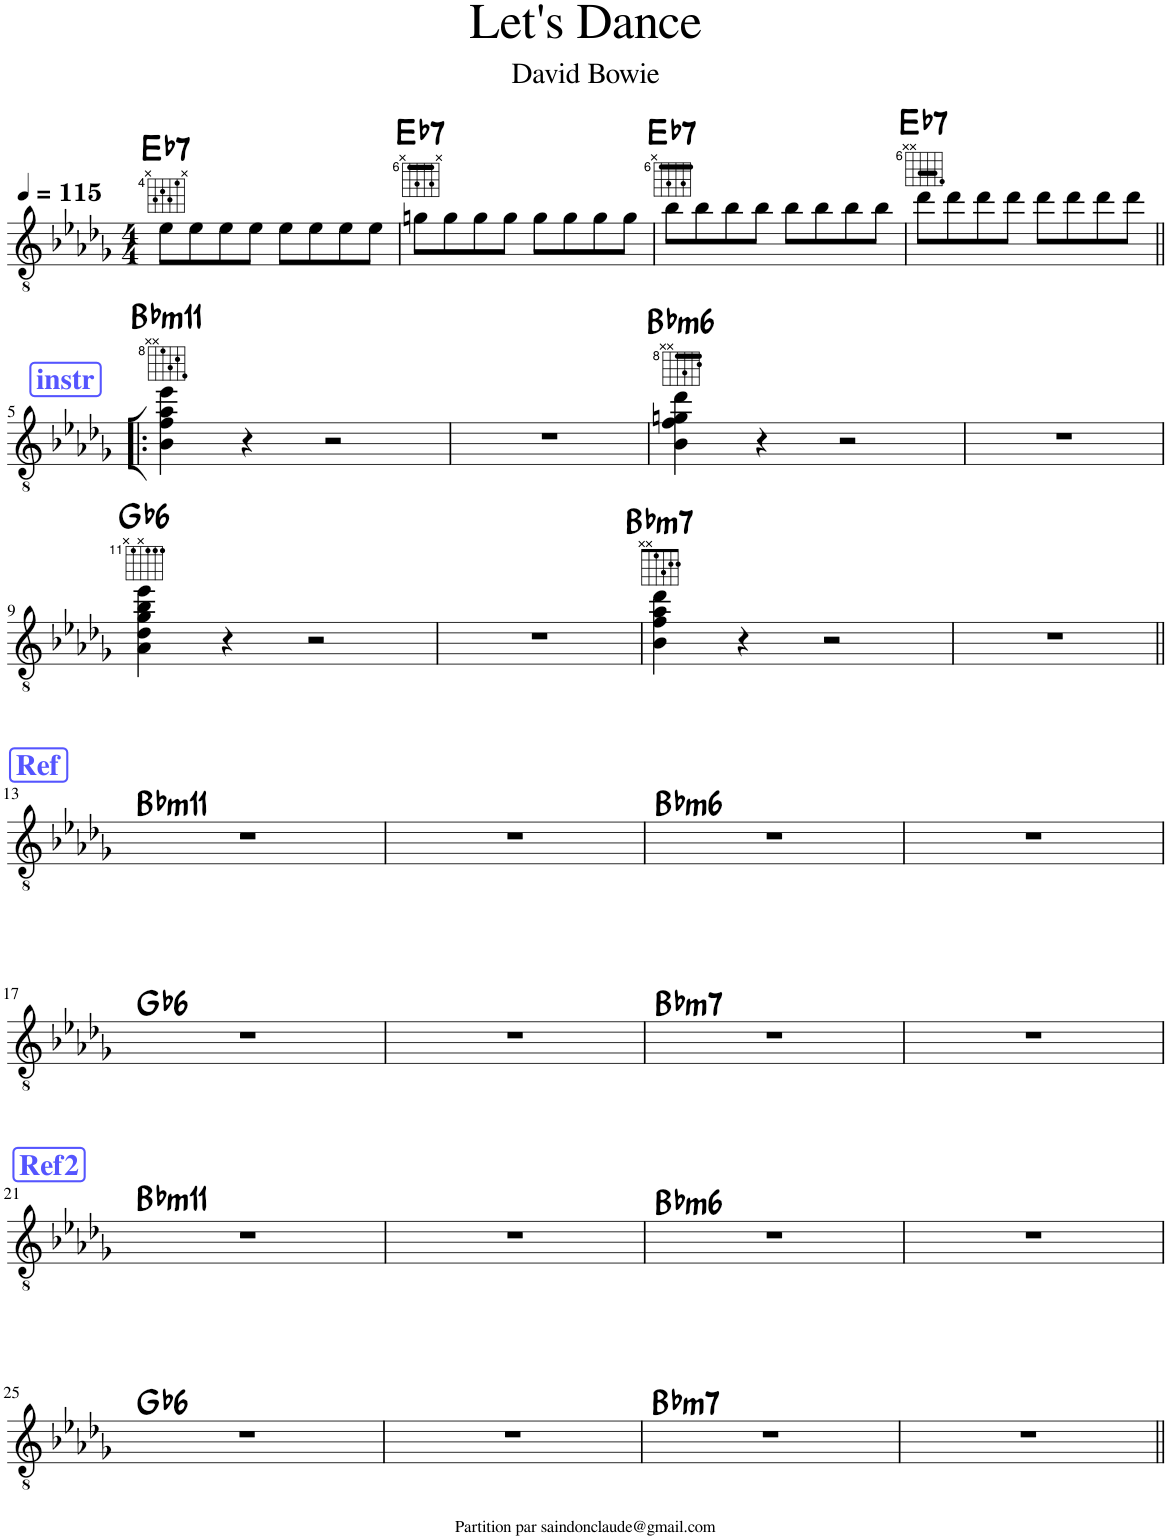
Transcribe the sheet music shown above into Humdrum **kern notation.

**kern	**harte
*part1	*part1
*staff1	*
*I"Classical Guitar	*
*I'Guit.	*
*clefGv2	*
*k[b-e-a-d-g-]	*
*M4/4	*
*MM115	*
=1	=1
!	!LO:H:kt=7
8e-\L	Eb:7
8e-\	.
8e-\	.
8e-\J	.
8e-\L	.
8e-\	.
8e-\	.
8e-\J	.
=2	=2
!	!LO:H:kt=7
8gn\L	Eb:7
8g\	.
8g\	.
8g\J	.
8g\L	.
8g\	.
8g\	.
8g\J	.
=3	=3
!	!LO:H:kt=7
8b-\L	Eb:7
8b-\	.
8b-\	.
8b-\J	.
8b-\L	.
8b-\	.
8b-\	.
8b-\J	.
=4	=4
!	!LO:H:kt=7
8dd-\L	Eb:7
8dd-\	.
8dd-\	.
8dd-\J	.
8dd-\L	.
8dd-\	.
8dd-\	.
8dd-\J	.
!!LO:LB:g=z
!!LO:REH:place=s1:a:B:cj:color=#5555FF:fs=14:t=instr
=5!|:	=5!|:
!	!LO:H:kt=m11
4B-\ 4f\ 4a-\ 4ee-\	Bb:min9(11)
4r	.
2r	.
=6	=6
1r	.
=7	=7
!	!LO:H:kt=m6
4B-\ 4f\ 4gn\ 4dd-\	Bb:min6
4r	.
2r	.
=8	=8
1r	.
!!LO:LB:g=z
=9	=9
!	!LO:H:kt=6
4A-\ 4d-\ 4g-\ 4b-\ 4ee-\	Gb:maj6
4r	.
2r	.
=10	=10
1r	.
=11	=11
!	!LO:H:kt=m7
4B-\ 4f\ 4a-\ 4dd-\	Bb:min7
4r	.
2r	.
=12	=12
1r	.
!!LO:LB:g=z
!!LO:REH:place=s1:a:B:cj:color=#5555FF:fs=14:t=Ref
=13||	=13||
!	!LO:H:kt=m11
1r	Bb:min9(11)
=14	=14
1r	.
=15	=15
!	!LO:H:kt=m6
1r	Bb:min6
=16	=16
1r	.
!!LO:LB:g=z
=17	=17
!	!LO:H:kt=6
1r	Gb:maj6
=18	=18
1r	.
=19	=19
!	!LO:H:kt=m7
1r	Bb:min7
=20	=20
1r	.
!!LO:LB:g=z
!!LO:REH:place=s1:a:B:cj:color=#5555FF:fs=14:t=Ref2
=21	=21
!	!LO:H:kt=m11
1r	Bb:min9(11)
=22	=22
1r	.
=23	=23
!	!LO:H:kt=m6
1r	Bb:min6
=24	=24
1r	.
!!LO:LB:g=z
=25	=25
!	!LO:H:kt=6
1r	Gb:maj6
=26	=26
1r	.
=27	=27
!	!LO:H:kt=m7
1r	Bb:min7
=28	=28
1r	.
=||	=||
*-	*-
